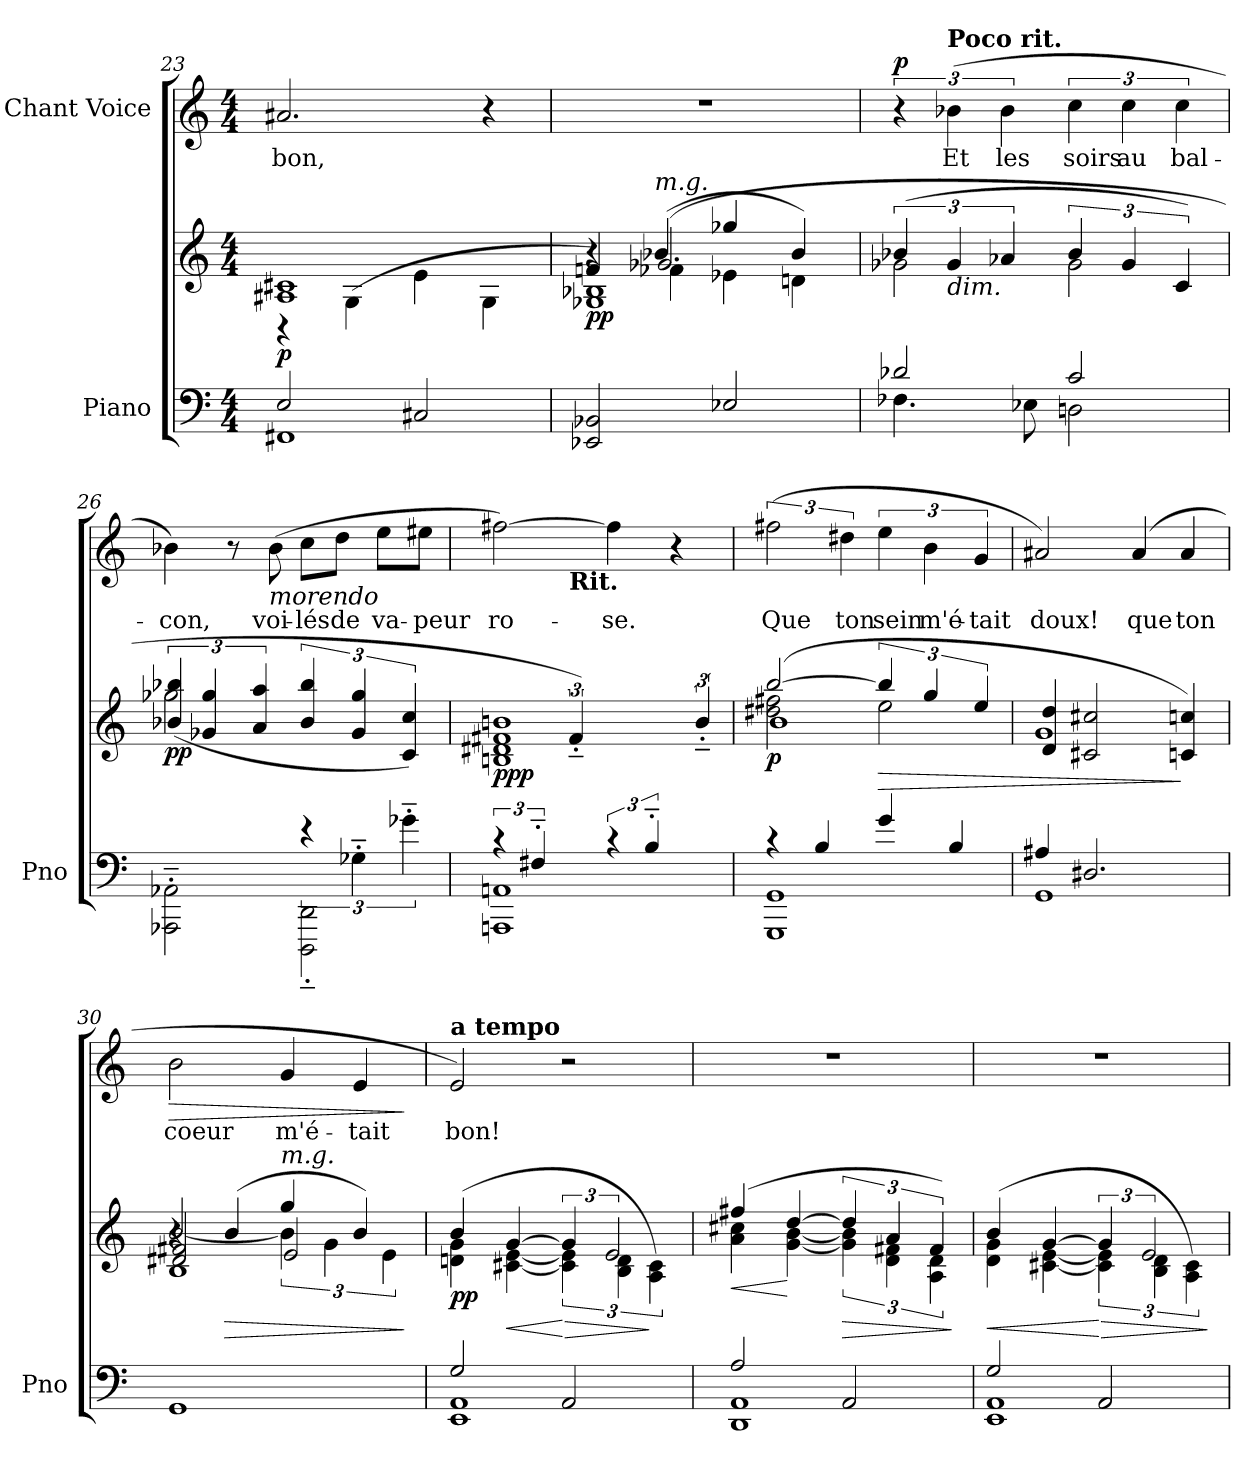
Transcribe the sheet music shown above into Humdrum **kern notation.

**kern	**kern	**dynam	**kern	**text	**dynam
*part2	*part2	*part2	*part1	*part1	*part1
*staff3	*staff2	*staff2/3	*staff1	*staff1	*staff1
*I"Piano	*	*	*I"Chant Voice	*	*
*I'Pno	*	*	*	*	*
*clefF4	*clefG2	*	*clefG2	*	*
*k[]	*k[]	*	*k[]	*	*
*M4/4	*M4/4	*	*M4/4	*	*
=23	=23	=23	=23	=23	=23
*^	*^	*	*	*	*
!	!	!	!	!LO:DY:b	!	!	!
2E/	1FF#X	1A#X 1c#X	4r	p	2.a#X/	-bon,	.
.	.	.	(4G\	.	.	.	.
2C#X/	.	.	4e\	.	.	.	.
.	.	.	4G\	.	4r	.	.
*v	*v	*	*	*	*	*	*
=24	=24	=24	=24	=24	=24	=24
*	*^	*^	*	*	*	*
!	!	!	!	!	!LO:DY:b	!	!	!
2EE-X/ 2BB-X/	4r	4fn/)	4ryy	1G-X 1B-X	pp	1r	.	.
!	!LO:TX:i:t=m.g.	!	!	!	!	!	!	!
.	(4b-X/	(2.g-X/	4f-X\	.	.	.	.	.
2E-X/	4gg-X/	.	4e-X\	.	.	.	.	.
.	4b-/)	.	4dn\	.	.	.	.	.
*	*	*	*v	*v	*	*	*	*
=25	=25	=25	=25	=25	=25	=25	=25
*^	*	*	*	*	*	*	*
!	!	!	!	!	!	!	!	!LO:DY:b
*	*	*	*v	*v	*	*	*	*
2d-X/	4.F-X\	(6b-X/	2g-X\	.	6r	.	p
!	!	!	!	!	!LO:TX:a:B:t=Poco rit.	!	!
!	!	!LO:TX:b:i:t=dim.	!	!	!	!	!
.	.	6g-/	.	.	(6b-X\	Et	.
.	.	6a-X/	.	.	6b-\	les	.
.	8E-X\	.	.	.	.	.	.
2c/)	2Dn\	6b-/	2g-\	.	6cc\	soirs	.
.	.	6g-/	.	.	6cc\	au	.
.	.	6c/)	.	.	6cc\	bal-	.
=26	=26	=26	=26	=26	=26	=26	=26
!	!	!	!	!LO:DY:b	!	!	!
2AAA-X\'~ 2AA-X\'~	2ryy	2gg-X\	(6b-X/ 6bb-X/	pp	4b-X\)	-con,	.
.	.	.	6g-X/ 6gg-/	.	.	.	.
.	.	.	.	.	8r	.	.
.	.	.	6a/ 6aa/	.	.	.	.
!	!	!	!	!	!LO:TX:b:i:t=morendo	!	!
.	.	.	.	.	(8b-\	voi-	.
6r	2DDD\'~ 2DD\'~	2ryy	6b-/ 6bb-/	.	8cc\L	-lés	.
.	.	.	.	.	8dd\J	de	.
6G-X'~\	.	.	6g-/ 6gg-/	.	.	.	.
.	.	.	.	.	8ee\L	va-	.
6g-X'~\	.	.	6c/ 6cc/)	.	.	.	.
.	.	.	.	.	8ee#X\J	-peur	.
=27	=27	=27	=27	=27	=27	=27	=27
!	!	!	!	!LO:DY:b	!	!	!
*	*	*	*	*	*^	*	*
6r	1AAAn 1AAn	1Bn 1d#X 1f#X 1bn	3ryy	ppp	[2ff#X\)	3ryy	ro-	.
(6F#X'~/	.	.	.	.	.	.	.	.
!	!	!	!	!	!	!LO:TX:b:B:t=Rit.	!	!
6ryy	.	.	6f#'~/)	.	.	3%2ryy	.	.
6r	.	.	3ryy	.	4ff#\]	.	-se.	.
(6B'~/	.	.	.	.	.	.	.	.
.	.	.	.	.	4r	.	.	.
6ryy	.	.	6b'~/)	.	.	.	.	.
=28	=28	=28	=28	=28	=28	=28	=28	=28
*	*	*	*^	*	*	*	*	*
!	!	!	!	!	!	!LO:TX:a:B:t=Più lento	!	!	!
!	!	!	!	!	!LO:DY:b	!	!	!	!
*	*	*	*	*	*	*v	*v	*	*
4r	1GGG 1GG	([2bb/	2dd#X\ 2ff#X\	1b	p	(3ff#X\	Que	.
4B/	.	.	.	.	.	.	.	.
.	.	.	.	.	.	6dd#X\	ton	.
!	!	!	!	!	!LO:HP:b	!	!	!
4g/	.	6bb/]	2ee\	.	>	6ee\	sein	.
.	.	6gg/	.	.	.	6b\	m'é-	.
4B/	.	.	.	.	.	.	.	.
.	.	6ee/	.	.	.	6g/	-tait	.
*	*	*	*v	*v	*	*	*	*
=29	=29	=29	=29	=29	=29	=29	=29
4A#X/	1GG	1g	4d/ 4dd/	.	2a#X/)	doux!	.
2.D#X/	.	.	2c#X/ 2cc#X/	.	.	.	.
.	.	.	.	.	(4a#/	que	.
.	.	.	4cn/ 4ccn/)	]	4a#/	ton	.
*v	*v	*	*	*	*	*	*
=30	=30	=30	=30	=30	=30	=30
*	*^	*^	*	*	*	*
!	!	!	!	!	!	!	!	!LO:HP:b
1GG	4r	[2b/	2d#X/ 2f#X/	1B	.	2b\	coeur	>
!	!	!	!	!	!LO:HP:b	!	!	!
.	(4b/	.	.	.	>	.	.	.
!	!LO:TX:i:t=m.g.	!	!	!	!	!	!	!
.	4gg/	6b\]	2e/	.	.	4g/	m'é-	.
.	.	6g\	.	.	.	.	.	.
.	4b/)	.	.	.	.	4e/	-tait	.
.	.	6e\	.	.	.	.	.	.
*	*v	*v	*v	*v	*	*	*	*
.	.	]	.	.	]
=31	=31	=31	=31	=31	=31
*^	*^	*	*	*	*
!	!	!	!	!	!LO:TX:a:B:t=a tempo	!	!
!	!	!	!	!LO:DY:b	!	!	!
2G/	1EE 1AA	(4b/	4dn\ 4g\	pp	2e/)	bon!	.
!	!	!	!	!LO:HP:b	!	!	!
.	.	[4g/	[4c#X\ [4e\	<	.	.	.
!	!	!	!	!LO:HP:n=1:b	!	!	!
2AA/	.	6g/]	6c#\] 6e\]	[ >	2r	.	.
.	.	3e/	6B\ 6d\	.	.	.	.
.	.	.	6A\ 6c#\)	]	.	.	.
=32	=32	=32	=32	=32	=32	=32	=32
!	!	!	!	!LO:HP:b	!	!	!
2A/	1DD 1AA	(4ff#X/	4a\ 4cc#X\	<	1r	.	.
.	.	[4dd/	[4g\ [4b\	[	.	.	.
!	!	!	!	!LO:HP:b	!	!	!
2AA/	.	6dd/]	6g\] 6b\]	>	.	.	.
.	.	6a/	6d\ 6f#X\	.	.	.	.
.	.	6f#/)	6A\ 6d\	.	.	.	.
*v	*v	*	*	*	*	*	*
*	*v	*v	*	*	*	*
.	.	]	.	.	.
=33	=33	=33	=33	=33	=33
*^	*	*	*	*	*
!	!	!	!LO:HP:b	!	!	!
*	*	*^	*	*	*	*
2G/	1EE 1AA	(4b/	4d\ 4g\	<	1r	.	.
.	.	[4g/	[4c#X\ [4e\	.	.	.	.
!	!	!	!	!LO:HP:n=1:b	!	!	!
2AA/	.	6g/]	6c#\] 6e\]	[ >	.	.	.
.	.	3e/	6B\ 6d\	.	.	.	.
.	.	.	6A\ 6c#\)	.	.	.	.
*v	*v	*	*	*	*	*	*
*	*v	*v	*	*	*	*
.	.	]	.	.	.
=	=	=	=	=	=
*-	*-	*-	*-	*-	*-
